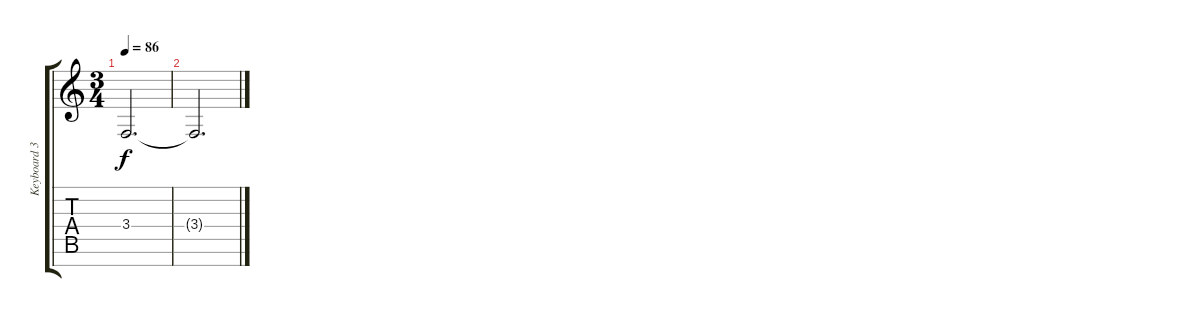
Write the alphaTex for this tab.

\track ("Keyboard 3" "Keyboard 3") {instrument synthstrings1}
\staff {score tabs}
\tuning (E4 B3 G3 D3 A2 E2 B1) {hide}
\ts (3 4)
\tempo 86
\clef g2
\ks c
3.4.2{d dy f} |
3.4{t}.2{d}
